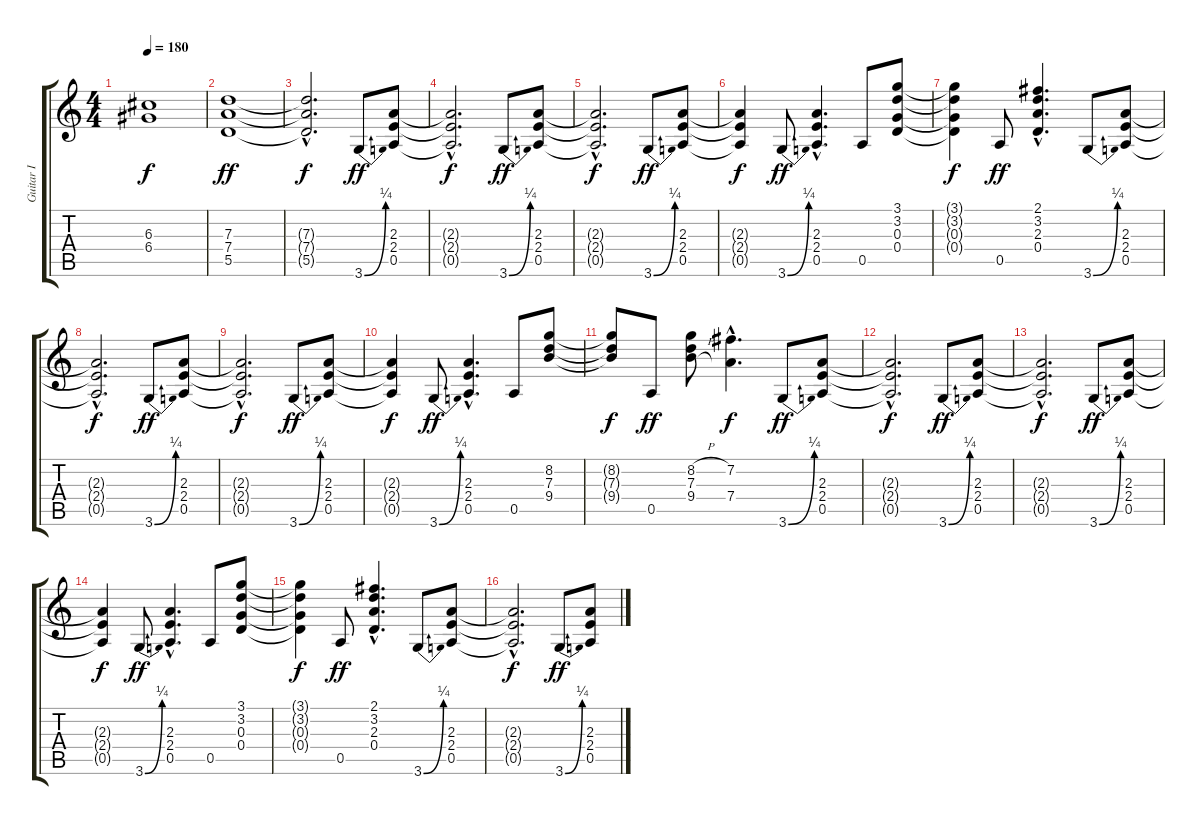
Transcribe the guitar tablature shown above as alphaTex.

\track ("Guitar I" "Guitar I") {instrument overdrivenguitar}
\staff {score tabs}
\tuning (E4 B3 G3 D3 A2 E2) {hide}
\ts (4 4)
\tempo 180
\clef g2
\ks c
(6.3{t} 6.4{t}).1{dy f} |
(7.3 7.4 5.5).1{dy ff} |
(7.3{hac t} 7.4{hac t} 5.5{hac t}).2{d dy f} 3.6{be (bend 0 0 60 1)}.8{dy ff} (2.3 2.4 0.5).8 |
(2.3{hac t} 2.4{hac t} 0.5{hac t}).2{d dy f} 3.6{be (bend 0 0 60 1)}.8{dy ff} (2.3 2.4 0.5).8 |
(2.3{hac t} 2.4{hac t} 0.5{hac t}).2{d dy f} 3.6{be (bend 0 0 60 1)}.8{dy ff} (2.3 2.4 0.5).8 |
(2.3{t} 2.4{t} 0.5{t}).4{dy f} 3.6{be (bend 0 0 60 1)}.8{dy ff} (2.3{hac} 2.4{hac} 0.5{hac}).4{d} 0.5.8 (3.1 3.2 0.3 0.4).8 |
(3.1{t} 3.2{t} 0.3{t} 0.4{t}).4{dy f} 0.5.8{dy ff} (2.1{hac} 3.2{hac} 2.3{hac} 0.4{hac}).4{d} 3.6{be (bend 0 0 60 1)}.8 (2.3 2.4 0.5).8 |
(2.3{hac t} 2.4{hac t} 0.5{hac t}).2{d dy f} 3.6{be (bend 0 0 60 1)}.8{dy ff} (2.3 2.4 0.5).8 |
(2.3{hac t} 2.4{hac t} 0.5{hac t}).2{d dy f} 3.6{be (bend 0 0 60 1)}.8{dy ff} (2.3 2.4 0.5).8 |
(2.3{t} 2.4{t} 0.5{t}).4{dy f} 3.6{be (bend 0 0 60 1)}.8{dy ff} (2.3{hac} 2.4{hac} 0.5{hac}).4{d} 0.5.8 (8.2 7.3 9.4).8 |
(8.2{t} 7.3{t} 9.4{t}).8{dy f} 0.5.8{dy ff} (8.2{h} 7.3 9.4{h}).8 (7.2{hac} 7.4{hac}).4{d dy f} 3.6{be (bend 0 0 60 1)}.8{dy ff} (2.3 2.4 0.5).8 |
(2.3{hac t} 2.4{hac t} 0.5{hac t}).2{d dy f} 3.6{be (bend 0 0 60 1)}.8{dy ff} (2.3 2.4 0.5).8 |
(2.3{hac t} 2.4{hac t} 0.5{hac t}).2{d dy f} 3.6{be (bend 0 0 60 1)}.8{dy ff} (2.3 2.4 0.5).8 |
(2.3{t} 2.4{t} 0.5{t}).4{dy f} 3.6{be (bend 0 0 60 1)}.8{dy ff} (2.3{hac} 2.4{hac} 0.5{hac}).4{d} 0.5.8 (3.1 3.2 0.3 0.4).8 |
(3.1{t} 3.2{t} 0.3{t} 0.4{t}).4{dy f} 0.5.8{dy ff} (2.1{hac} 3.2{hac} 2.3{hac} 0.4{hac}).4{d} 3.6{be (bend 0 0 60 1)}.8 (2.3 2.4 0.5).8 |
(2.3{hac t} 2.4{hac t} 0.5{hac t}).2{d dy f} 3.6{be (bend 0 0 60 1)}.8{dy ff} (2.3 2.4 0.5).8
